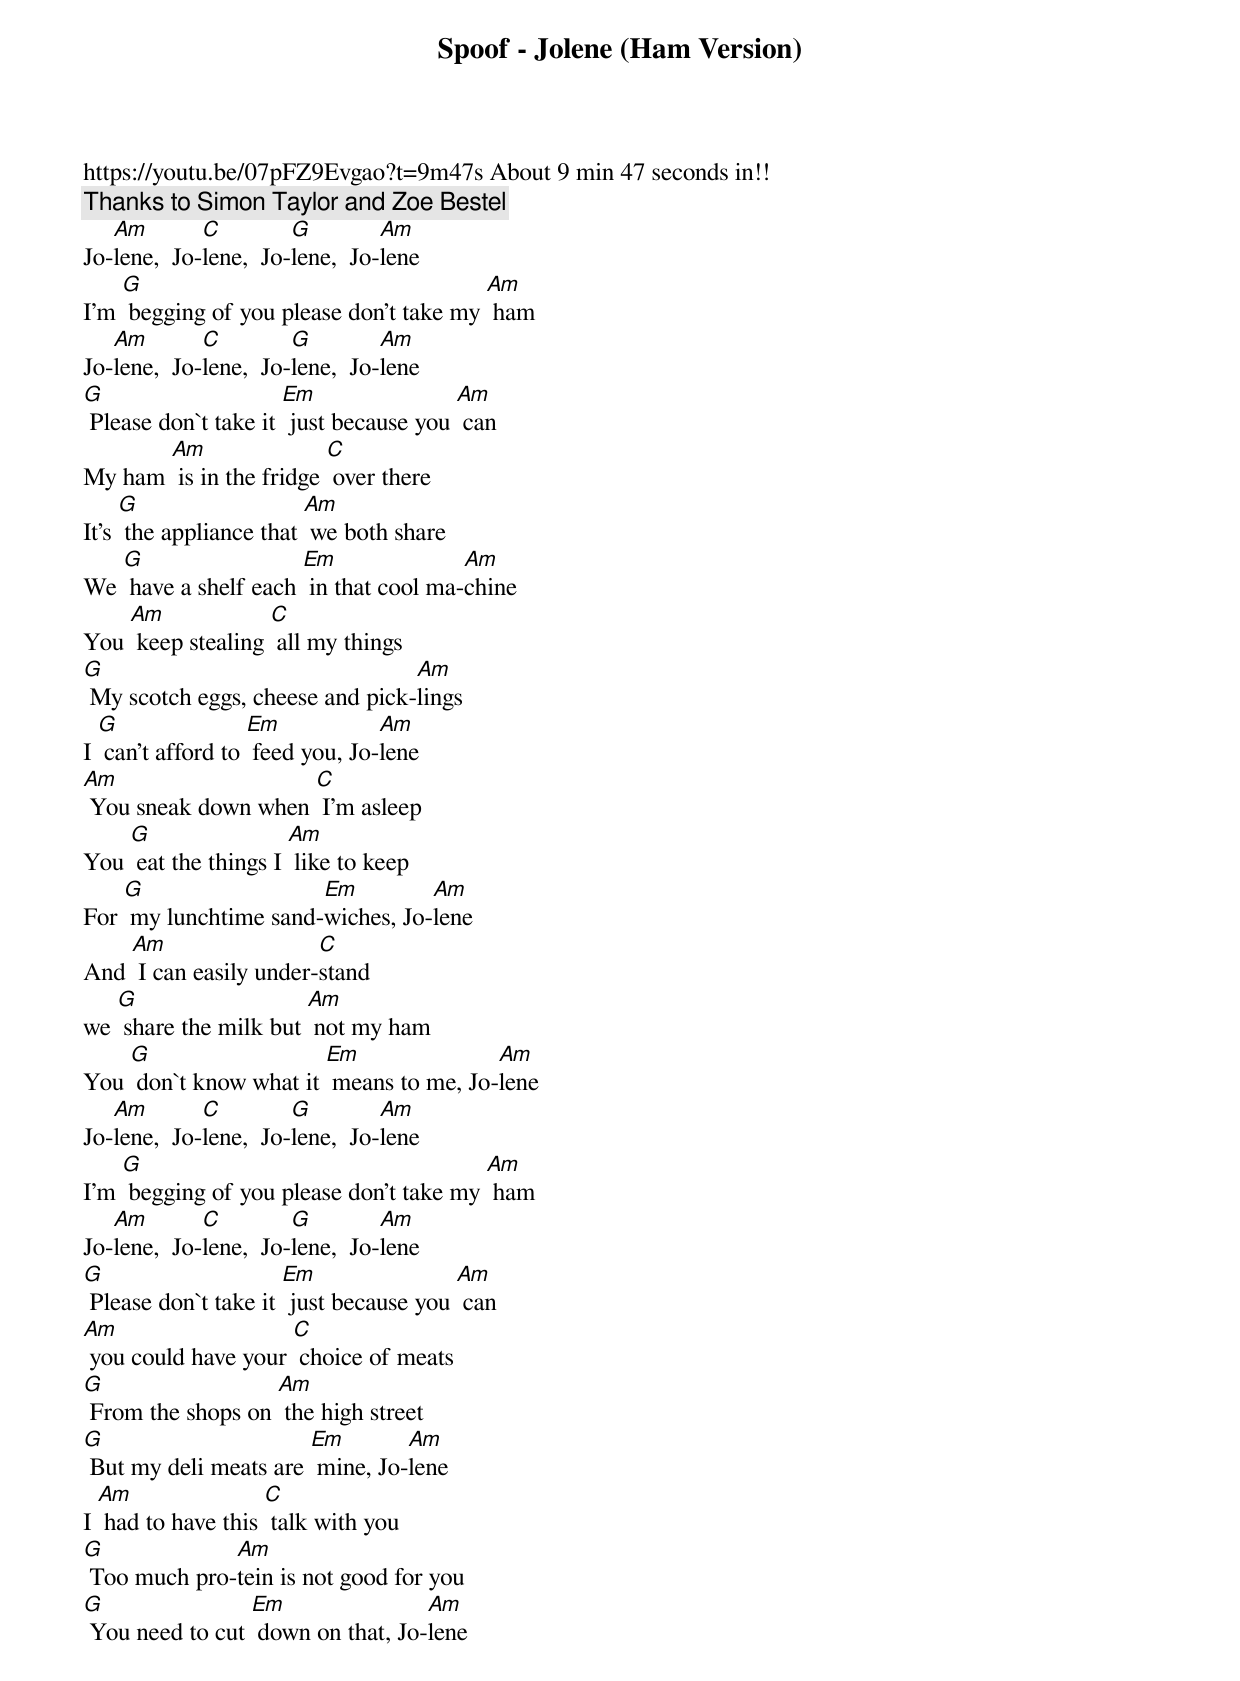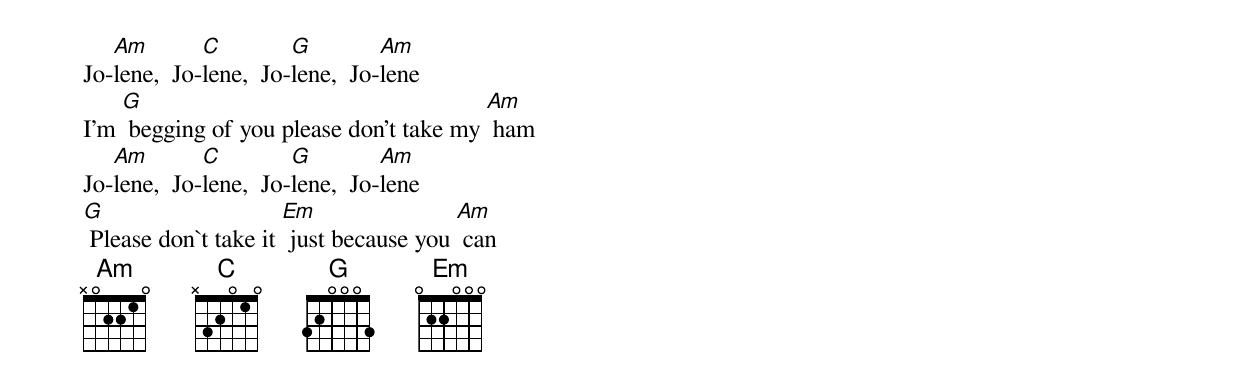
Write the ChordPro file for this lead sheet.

{t:Spoof - Jolene (Ham Version)}
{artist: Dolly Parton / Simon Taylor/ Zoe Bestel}
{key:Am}
https://youtu.be/07pFZ9Evgao?t=9m47s About 9 min 47 seconds in!!
{c: Thanks to Simon Taylor and Zoe Bestel}
Jo-[Am]lene,  Jo-[C]lene,  Jo-[G]lene,  Jo-[Am]lene
I'm [G] begging of you please don't take my [Am] ham
Jo-[Am]lene,  Jo-[C]lene,  Jo-[G]lene,  Jo-[Am]lene
[G] Please don`t take it [Em] just because you [Am] can
{c: }
My ham [Am] is in the fridge [C] over there
It's [G] the appliance that [Am] we both share
We [G] have a shelf each [Em] in that cool ma-[Am]chine
You [Am] keep stealing [C] all my things
[G] My scotch eggs, cheese and pick-[Am]lings
I [G] can't afford to [Em] feed you, Jo-[Am]lene
{c: }
[Am] You sneak down when [C] I'm asleep
You [G] eat the things I [Am] like to keep
For [G] my lunchtime sand-[Em]wiches, Jo-[Am]lene
And [Am] I can easily under-[C]stand
we [G] share the milk but [Am] not my ham
You [G] don`t know what it [Em] means to me, Jo-[Am]lene
{c: }
Jo-[Am]lene,  Jo-[C]lene,  Jo-[G]lene,  Jo-[Am]lene
I'm [G] begging of you please don't take my [Am] ham
Jo-[Am]lene,  Jo-[C]lene,  Jo-[G]lene,  Jo-[Am]lene
[G] Please don`t take it [Em] just because you [Am] can
{c: }
[Am] you could have your [C] choice of meats
[G] From the shops on [Am] the high street
[G] But my deli meats are [Em] mine, Jo-[Am]lene
I [Am] had to have this [C] talk with you
[G] Too much pro-[Am]tein is not good for you
[G] You need to cut [Em] down on that, Jo-[Am]lene
{c: }
Jo-[Am]lene,  Jo-[C]lene,  Jo-[G]lene,  Jo-[Am]lene
I'm [G] begging of you please don't take my [Am] ham
Jo-[Am]lene,  Jo-[C]lene,  Jo-[G]lene,  Jo-[Am]lene
[G] Please don`t take it [Em] just because you [Am] can
